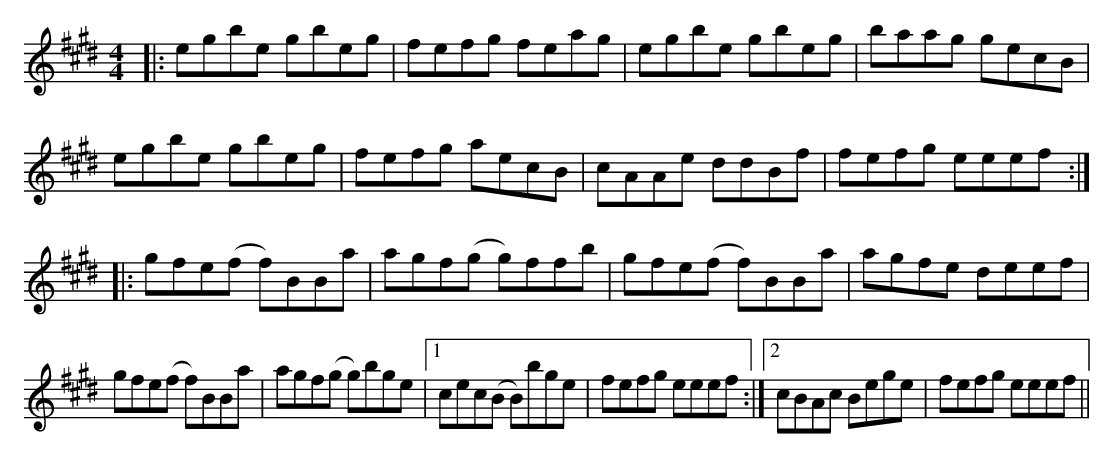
X:1
M:4/4
K:E
|:egbe gbeg|fefg feag|egbe gbeg|baag gecB|
egbe gbeg|fefg aecB|cAAe ddBf|fefg eeef:|
|:gfe(f f)BBa|agf(g g)ffb|gfe(f f)BBa|agfe deef|
gfe(f f)BBa|agf(g g)bge|1 cec(B B)bge|fefg eeef:|2 cBAc Bege|fefg eeef||
